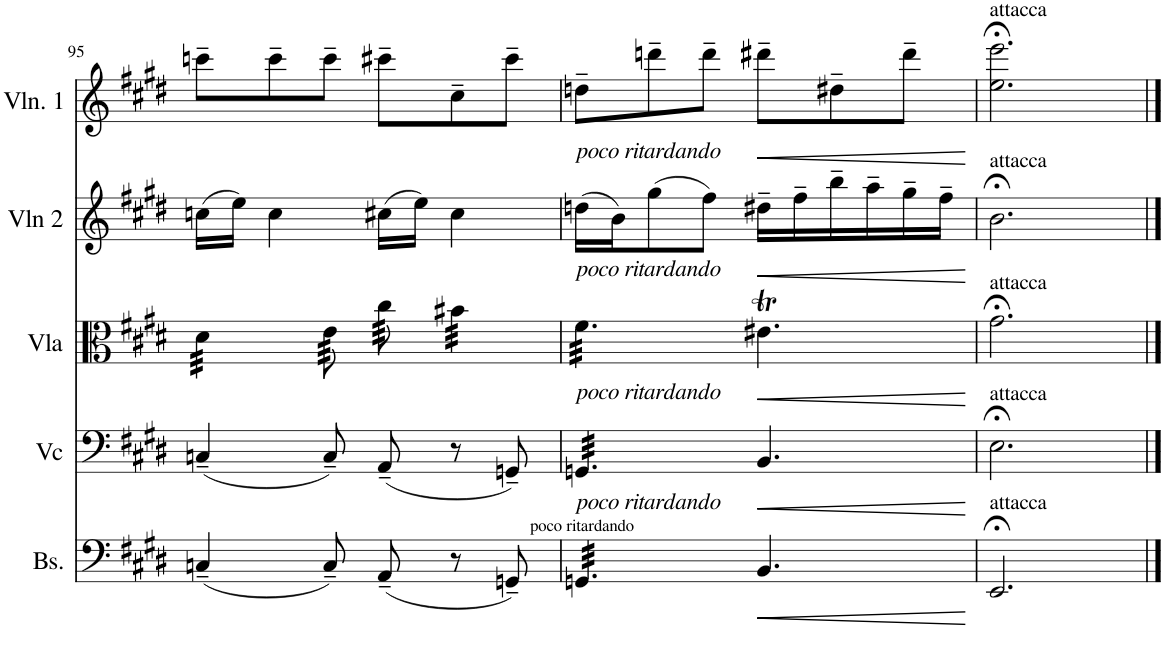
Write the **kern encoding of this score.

**kern	**dynam	**kern	**dynam	**kern	**dynam	**kern	**dynam	**kern	**dynam
*part5	*part5	*part4	*part4	*part3	*part3	*part2	*part2	*part1	*part1
*staff5	*staff5	*staff4	*staff4	*staff3	*staff3	*staff2	*staff2	*staff1	*staff1
*I"Bass	*	*I"Cello	*	*I"Viola	*	*I"Violin 2	*	*I"Violin 1	*
*I'Bs.	*	*	*	*I'Vla	*	*I'Vln 2	*	*I'Vln. 1	*
!!LO:PB:g=z
*clefF4	*	*clefF4	*	*clefC3	*	*clefG2	*	*clefG2	*
*k[f#c#g#d#]	*	*k[f#c#g#d#]	*	*k[f#c#g#d#]	*	*k[f#c#g#d#]	*	*k[f#c#g#d#]	*
*M6/8	*	*M6/8	*	*M6/8	*	*M6/8	*	*M6/8	*
=95	=95	=95	=95	=95	=95	=95	=95	=95	=95
*	*	*	*	*tremolo	*	*	*	*	*
(4Cn~/	.	(4Cn~/	.	32d#\LLL	.	(16ccn\LL	.	8cccn~\L	.
.	.	.	.	32d#\	.	.	.	.	.
.	.	.	.	32d#\	.	16ee\JJ)	.	.	.
.	.	.	.	32d#\	.	.	.	.	.
.	.	.	.	32d#\	.	4cc\	.	8ccc~\	.
.	.	.	.	32d#\	.	.	.	.	.
.	.	.	.	32d#\	.	.	.	.	.
.	.	.	.	32d#\JJJ	.	.	.	.	.
8C~/)	.	8C~/)	.	64e\	.	.	.	8ccc~\J	.
.	.	.	.	64e\	.	.	.	.	.
.	.	.	.	64e\	.	.	.	.	.
.	.	.	.	64e\	.	.	.	.	.
.	.	.	.	64e\	.	.	.	.	.
.	.	.	.	64e\	.	.	.	.	.
.	.	.	.	64e\	.	.	.	.	.
.	.	.	.	64e\	.	.	.	.	.
(8AA~/	.	(8AA~/	.	64cc#\	.	(16cc#X\LL	.	8ccc#X~\L	.
.	.	.	.	64cc#\	.	.	.	.	.
.	.	.	.	64cc#\	.	.	.	.	.
.	.	.	.	64cc#\	.	.	.	.	.
.	.	.	.	64cc#\	.	16ee\JJ)	.	.	.
.	.	.	.	64cc#\	.	.	.	.	.
.	.	.	.	64cc#\	.	.	.	.	.
.	.	.	.	64cc#\	.	.	.	.	.
8r	.	8r	.	32b#X\LLL	.	4cc#\	.	8cc#~\	.
.	.	.	.	32b#X\	.	.	.	.	.
.	.	.	.	32b#X\	.	.	.	.	.
.	.	.	.	32b#X\	.	.	.	.	.
8GGn~/)	.	8GGn~/)	.	32b#X\	.	.	.	8ccc#~\J	.
.	.	.	.	32b#X\	.	.	.	.	.
.	.	.	.	32b#X\	.	.	.	.	.
.	.	.	.	32b#X\JJJ	.	.	.	.	.
=96	=96	=96	=96	=96	=96	=96	=96	=96	=96
!	!	!	!	!	!	!	!	!LO:TX:b:i:t=poco ritardando	!
!	!	!	!	!	!	!LO:TX:b:i:t=poco ritardando	!	!	!
!	!	!	!	!LO:TX:b:i:t=poco ritardando	!	!	!	!	!
!	!	!LO:TX:b:i:t=poco ritardando	!	!	!	!	!	!	!
*tremolo	*	*	*	*	*	*	*	*	*
*	*	*tremolo	*	*	*	*	*	*	*
32GGn/LLL	.	32GGn/LLL	.	32f#\LLL	.	(16ddn\LL	.	8ddn~\L	.
32GGn/	.	32GGn/	.	32f#\	.	.	.	.	.
32GGn/	.	32GGn/	.	32f#\	.	16b\J)	.	.	.
32GGn/	.	32GGn/	.	32f#\	.	.	.	.	.
32GGn/	.	32GGn/	.	32f#\	.	(8gg#\	.	8dddn~\	.
32GGn/	.	32GGn/	.	32f#\	.	.	.	.	.
32GGn/	.	32GGn/	.	32f#\	.	.	.	.	.
32GGn/	.	32GGn/	.	32f#\	.	.	.	.	.
32GGn/	.	32GGn/	.	32f#\	.	8ff#\J)	.	8ddd~\J	.
32GGn/	.	32GGn/	.	32f#\	.	.	.	.	.
32GGn/	.	32GGn/	.	32f#\	.	.	.	.	.
32GGn/JJJ	.	32GGn/JJJ	.	32f#\JJJ	.	.	.	.	.
*	*	*	*	*Xtremolo	*	*	*	*	*
*	*	*Xtremolo	*	*	*	*	*	*	*
*Xtremolo	*	*	*	*	*	*	*	*	*
!	!LO:HP:b	!	!LO:HP:b	!	!LO:HP:b	!	!LO:HP:b	!	!LO:HP:b
4.BB/	<	4.BB/	<	4.e#Xt\	<	16dd#X~\LL	<	8ddd#X~\L	<
.	.	.	.	.	.	16ff#~\	.	.	.
.	.	.	.	.	.	16bb~\	.	8dd#X~\	.
.	.	.	.	.	.	16aa~\	.	.	.
.	.	.	.	.	.	16gg#~\	.	8ddd#~\J	.
.	.	.	.	.	.	16ff#~\JJ	.	.	.
.	[	.	[	.	[	.	[	.	[
=97	=97	=97	=97	=97	=97	=97	=97	=97	=97
!	!	!	!	!	!	!	!	!LO:TX:a:t=attacca	!
!	!	!	!	!	!	!LO:TX:a:t=attacca	!	!	!
!	!	!	!	!LO:TX:a:t=attacca	!	!	!	!	!
!	!	!LO:TX:a:t=attacca	!	!	!	!	!	!	!
!LO:TX:a:t=attacca	!	!	!	!	!	!	!	!	!
2.EE;</	.	2.E;<\	.	2.g#;<\	.	2.b;<\	.	2.ee\;< 2.eee\;<	.
==	==	==	==	==	==	==	==	==	==
*-	*-	*-	*-	*-	*-	*-	*-	*-	*-
